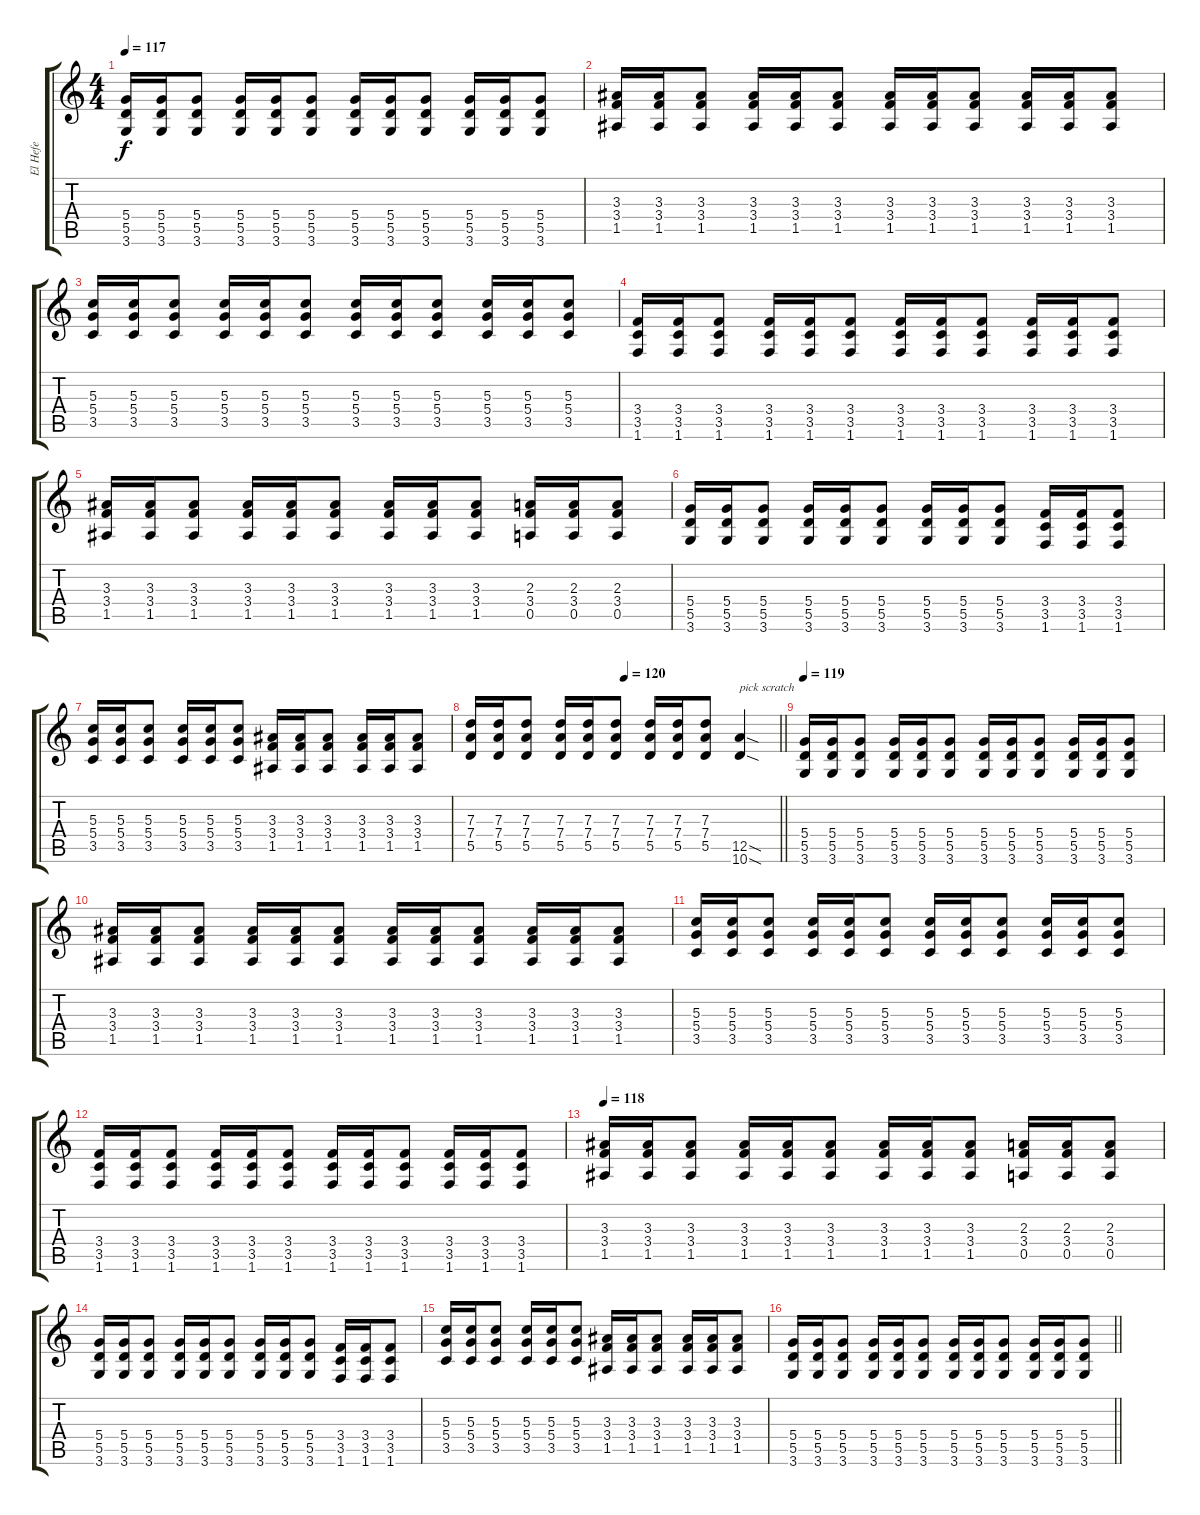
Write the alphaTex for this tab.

\track ("El Hefe" "El Hefe") {instrument distortionguitar}
\staff {score tabs}
\tuning (E4 B3 G3 D3 A2 E2) {hide}
\ts (4 4)
\section ("" "")
\tempo 117
\clef g2
\ks c
(5.4 5.5 3.6).16{dy f} (5.4 5.5 3.6).16 (5.4 5.5 3.6).8 (5.4 5.5 3.6).16 (5.4 5.5 3.6).16 (5.4 5.5 3.6).8 (5.4 5.5 3.6).16 (5.4 5.5 3.6).16 (5.4 5.5 3.6).8 (5.4 5.5 3.6).16 (5.4 5.5 3.6).16 (5.4 5.5 3.6).8 |
(3.3 3.4 1.5).16 (3.3 3.4 1.5).16 (3.3 3.4 1.5).8 (3.3 3.4 1.5).16 (3.3 3.4 1.5).16 (3.3 3.4 1.5).8 (3.3 3.4 1.5).16 (3.3 3.4 1.5).16 (3.3 3.4 1.5).8 (3.3 3.4 1.5).16 (3.3 3.4 1.5).16 (3.3 3.4 1.5).8 |
(5.3 5.4 3.5).16 (5.3 5.4 3.5).16 (5.3 5.4 3.5).8 (5.3 5.4 3.5).16 (5.3 5.4 3.5).16 (5.3 5.4 3.5).8 (5.3 5.4 3.5).16 (5.3 5.4 3.5).16 (5.3 5.4 3.5).8 (5.3 5.4 3.5).16 (5.3 5.4 3.5).16 (5.3 5.4 3.5).8 |
(3.4 3.5 1.6).16 (3.4 3.5 1.6).16 (3.4 3.5 1.6).8 (3.4 3.5 1.6).16 (3.4 3.5 1.6).16 (3.4 3.5 1.6).8 (3.4 3.5 1.6).16 (3.4 3.5 1.6).16 (3.4 3.5 1.6).8 (3.4 3.5 1.6).16 (3.4 3.5 1.6).16 (3.4 3.5 1.6).8 |
(3.3 3.4 1.5).16 (3.3 3.4 1.5).16 (3.3 3.4 1.5).8 (3.3 3.4 1.5).16 (3.3 3.4 1.5).16 (3.3 3.4 1.5).8 (3.3 3.4 1.5).16 (3.3 3.4 1.5).16 (3.3 3.4 1.5).8 (2.3 3.4 0.5).16 (2.3 3.4 0.5).16 (2.3 3.4 0.5).8 |
(5.4 5.5 3.6).16 (5.4 5.5 3.6).16 (5.4 5.5 3.6).8 (5.4 5.5 3.6).16 (5.4 5.5 3.6).16 (5.4 5.5 3.6).8 (5.4 5.5 3.6).16 (5.4 5.5 3.6).16 (5.4 5.5 3.6).8 (3.4 3.5 1.6).16 (3.4 3.5 1.6).16 (3.4 3.5 1.6).8 |
(5.3 5.4 3.5).16 (5.3 5.4 3.5).16 (5.3 5.4 3.5).8 (5.3 5.4 3.5).16 (5.3 5.4 3.5).16 (5.3 5.4 3.5).8 (3.3 3.4 1.5).16 (3.3 3.4 1.5).16 (3.3 3.4 1.5).8 (3.3 3.4 1.5).16 (3.3 3.4 1.5).16 (3.3 3.4 1.5).8 |
\tempo (120 0.5)
\barLineRight lightlight
(7.3 7.4 5.5).16 (7.3 7.4 5.5).16 (7.3 7.4 5.5).8 (7.3 7.4 5.5).16 (7.3 7.4 5.5).16 (7.3 7.4 5.5).8 (7.3 7.4 5.5).16 (7.3 7.4 5.5).16 (7.3 7.4 5.5).8 (12.5{sod} 10.6{sod}).4{txt "pick scratch"} |
\tempo 119
(5.4 5.5 3.6).16 (5.4 5.5 3.6).16 (5.4 5.5 3.6).8 (5.4 5.5 3.6).16 (5.4 5.5 3.6).16 (5.4 5.5 3.6).8 (5.4 5.5 3.6).16 (5.4 5.5 3.6).16 (5.4 5.5 3.6).8 (5.4 5.5 3.6).16 (5.4 5.5 3.6).16 (5.4 5.5 3.6).8 |
(3.3 3.4 1.5).16 (3.3 3.4 1.5).16 (3.3 3.4 1.5).8 (3.3 3.4 1.5).16 (3.3 3.4 1.5).16 (3.3 3.4 1.5).8 (3.3 3.4 1.5).16 (3.3 3.4 1.5).16 (3.3 3.4 1.5).8 (3.3 3.4 1.5).16 (3.3 3.4 1.5).16 (3.3 3.4 1.5).8 |
(5.3 5.4 3.5).16 (5.3 5.4 3.5).16 (5.3 5.4 3.5).8 (5.3 5.4 3.5).16 (5.3 5.4 3.5).16 (5.3 5.4 3.5).8 (5.3 5.4 3.5).16 (5.3 5.4 3.5).16 (5.3 5.4 3.5).8 (5.3 5.4 3.5).16 (5.3 5.4 3.5).16 (5.3 5.4 3.5).8 |
(3.4 3.5 1.6).16 (3.4 3.5 1.6).16 (3.4 3.5 1.6).8 (3.4 3.5 1.6).16 (3.4 3.5 1.6).16 (3.4 3.5 1.6).8 (3.4 3.5 1.6).16 (3.4 3.5 1.6).16 (3.4 3.5 1.6).8 (3.4 3.5 1.6).16 (3.4 3.5 1.6).16 (3.4 3.5 1.6).8 |
\tempo 118
(3.3 3.4 1.5).16 (3.3 3.4 1.5).16 (3.3 3.4 1.5).8 (3.3 3.4 1.5).16 (3.3 3.4 1.5).16 (3.3 3.4 1.5).8 (3.3 3.4 1.5).16 (3.3 3.4 1.5).16 (3.3 3.4 1.5).8 (2.3 3.4 0.5).16 (2.3 3.4 0.5).16 (2.3 3.4 0.5).8 |
(5.4 5.5 3.6).16 (5.4 5.5 3.6).16 (5.4 5.5 3.6).8 (5.4 5.5 3.6).16 (5.4 5.5 3.6).16 (5.4 5.5 3.6).8 (5.4 5.5 3.6).16 (5.4 5.5 3.6).16 (5.4 5.5 3.6).8 (3.4 3.5 1.6).16 (3.4 3.5 1.6).16 (3.4 3.5 1.6).8 |
(5.3 5.4 3.5).16 (5.3 5.4 3.5).16 (5.3 5.4 3.5).8 (5.3 5.4 3.5).16 (5.3 5.4 3.5).16 (5.3 5.4 3.5).8 (3.3 3.4 1.5).16 (3.3 3.4 1.5).16 (3.3 3.4 1.5).8 (3.3 3.4 1.5).16 (3.3 3.4 1.5).16 (3.3 3.4 1.5).8 |
\barLineRight lightlight
(5.4 5.5 3.6).16 (5.4 5.5 3.6).16 (5.4 5.5 3.6).8 (5.4 5.5 3.6).16 (5.4 5.5 3.6).16 (5.4 5.5 3.6).8 (5.4 5.5 3.6).16 (5.4 5.5 3.6).16 (5.4 5.5 3.6).8 (5.4 5.5 3.6).16 (5.4 5.5 3.6).16 (5.4 5.5 3.6).8
